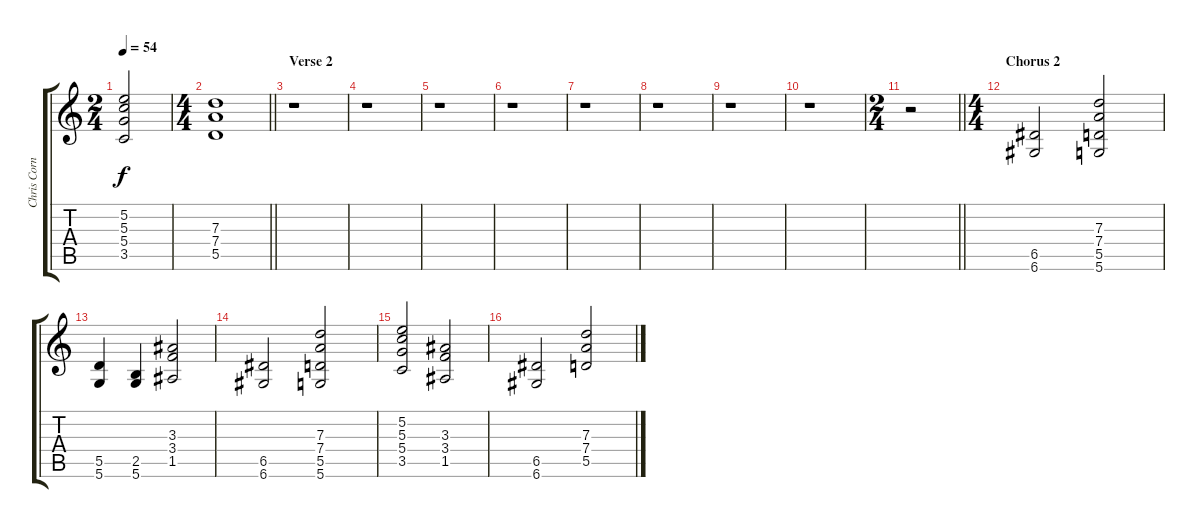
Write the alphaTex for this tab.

\track ("Chris Cornell Heavy (solo is Thayil)" "Chris Corn") {instrument overdrivenguitar}
\staff {score tabs}
\tuning (E4 B3 G3 D3 A2 D2) {hide}
\ts (2 4)
\tempo 54
\clef g2
\ks c
(5.2 5.3 5.4 3.5).2{dy f} |
\ts (4 4)
\barLineRight lightlight
(7.3 7.4 5.5).1 |
\section ("" "Verse 2")
r.1 |
r.1 |
r.1 |
r.1 |
r.1 |
r.1 |
r.1 |
r.1 |
\ts (2 4)
\barLineRight lightlight
r.2 |
\ts (4 4)
\section ("" "Chorus 2")
(6.5 6.6).2 (7.3 7.4 5.5 5.6).2 |
(5.5 5.6).4 (2.5 5.6).4 (3.3 3.4 1.5).2 |
(6.5 6.6).2 (7.3 7.4 5.5 5.6).2 |
(5.2 5.3 5.4 3.5).2 (3.3 3.4 1.5).2 |
(6.5 6.6).2 (7.3 7.4 5.5).2
